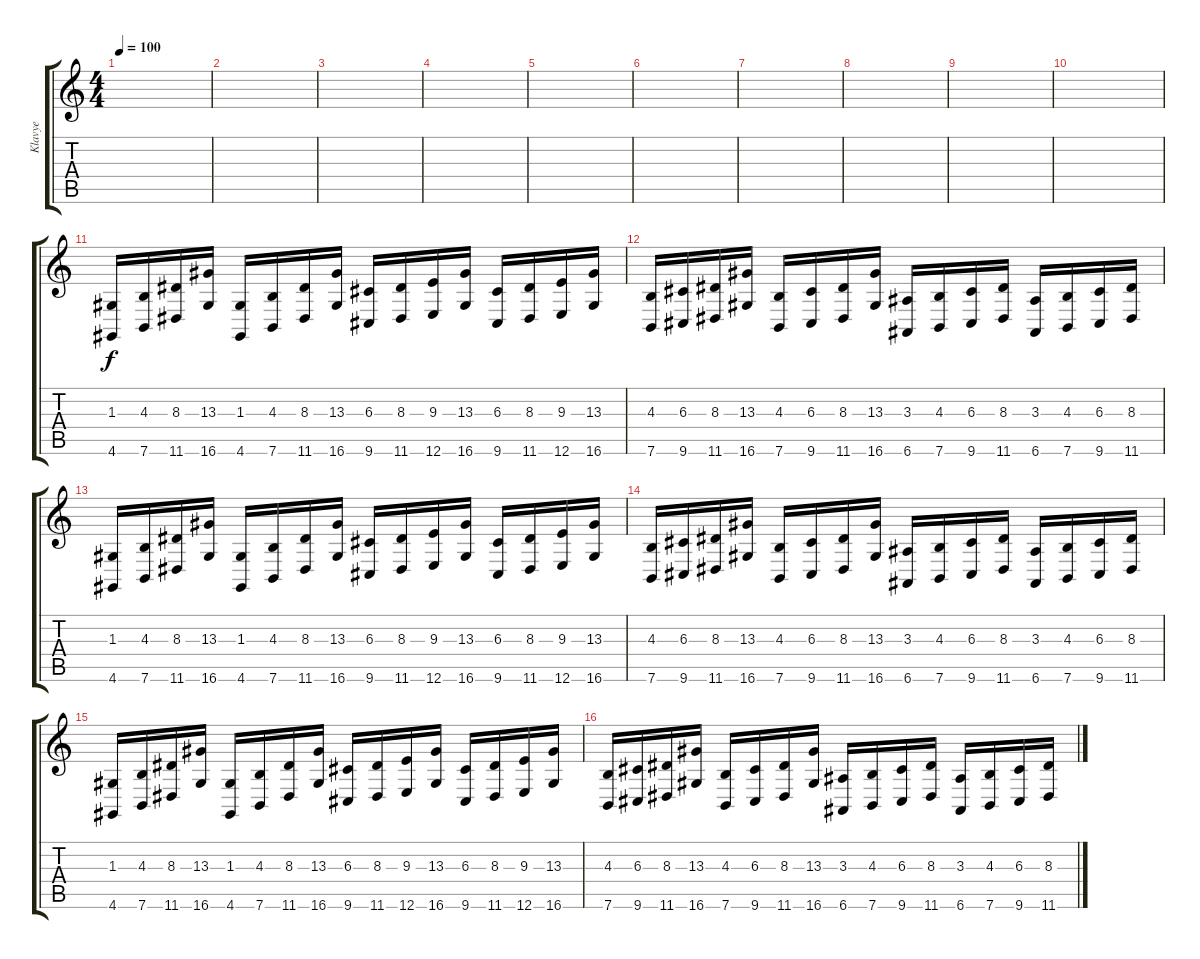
\track ("Klavye" "Klavye") {instrument acousticgrandpiano}
\staff {score tabs}
\tuning (E4 B3 G3 D3 A2 E2) {hide}
\ts (4 4)
\tempo 100
\clef g2
\ks c
|
|
|
|
|
|
|
|
|
|
(1.3 4.6).16 (4.3 7.6).16 (8.3 11.6).16 (13.3 16.6).16 (1.3 4.6).16 (4.3 7.6).16 (8.3 11.6).16 (13.3 16.6).16 (6.3 9.6).16 (8.3 11.6).16 (9.3 12.6).16 (13.3 16.6).16 (6.3 9.6).16 (8.3 11.6).16 (9.3 12.6).16 (13.3 16.6).16 |
(4.3 7.6).16 (6.3 9.6).16 (8.3 11.6).16 (13.3 16.6).16 (4.3 7.6).16 (6.3 9.6).16 (8.3 11.6).16 (13.3 16.6).16 (3.3 6.6).16 (4.3 7.6).16 (6.3 9.6).16 (8.3 11.6).16 (3.3 6.6).16 (4.3 7.6).16 (6.3 9.6).16 (8.3 11.6).16 |
(1.3 4.6).16 (4.3 7.6).16 (8.3 11.6).16 (13.3 16.6).16 (1.3 4.6).16 (4.3 7.6).16 (8.3 11.6).16 (13.3 16.6).16 (6.3 9.6).16 (8.3 11.6).16 (9.3 12.6).16 (13.3 16.6).16 (6.3 9.6).16 (8.3 11.6).16 (9.3 12.6).16 (13.3 16.6).16 |
(4.3 7.6).16 (6.3 9.6).16 (8.3 11.6).16 (13.3 16.6).16 (4.3 7.6).16 (6.3 9.6).16 (8.3 11.6).16 (13.3 16.6).16 (3.3 6.6).16 (4.3 7.6).16 (6.3 9.6).16 (8.3 11.6).16 (3.3 6.6).16 (4.3 7.6).16 (6.3 9.6).16 (8.3 11.6).16 |
(1.3 4.6).16 (4.3 7.6).16 (8.3 11.6).16 (13.3 16.6).16 (1.3 4.6).16 (4.3 7.6).16 (8.3 11.6).16 (13.3 16.6).16 (6.3 9.6).16 (8.3 11.6).16 (9.3 12.6).16 (13.3 16.6).16 (6.3 9.6).16 (8.3 11.6).16 (9.3 12.6).16 (13.3 16.6).16 |
(4.3 7.6).16 (6.3 9.6).16 (8.3 11.6).16 (13.3 16.6).16 (4.3 7.6).16 (6.3 9.6).16 (8.3 11.6).16 (13.3 16.6).16 (3.3 6.6).16 (4.3 7.6).16 (6.3 9.6).16 (8.3 11.6).16 (3.3 6.6).16 (4.3 7.6).16 (6.3 9.6).16 (8.3 11.6).16
